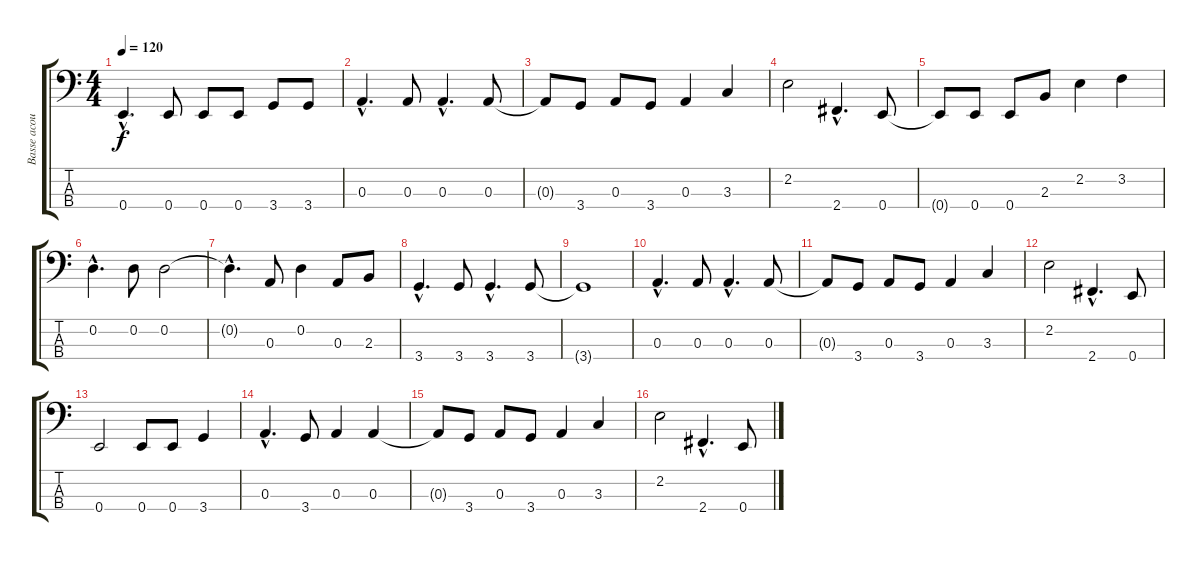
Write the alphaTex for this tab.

\track ("Basse acoustique   " "Basse acou") {instrument electricbassfinger}
\staff {score tabs}
\tuning (G2 D2 A1 E1) {hide}
\ts (4 4)
\tempo 120
\clef f4
\ks c
0.4{hac t}.4{d dy f} 0.4.8 0.4.8 0.4.8 3.4.8 3.4.8 |
0.3{hac}.4{d} 0.3.8 0.3{hac}.4{d} 0.3.8 |
0.3{t}.8 3.4.8 0.3.8 3.4.8 0.3.4 3.3.4 |
2.2.2 2.4{hac}.4{d} 0.4.8 |
0.4{t}.8 0.4.8 0.4.8 2.3.8 2.2.4 3.2.4 |
0.2{hac}.4{d} 0.2.8 0.2.2 |
0.2{hac t}.4{d} 0.3.8 0.2.4 0.3.8 2.3.8 |
3.4{hac}.4{d} 3.4.8 3.4{hac}.4{d} 3.4.8 |
3.4{t}.1 |
0.3{hac}.4{d} 0.3.8 0.3{hac}.4{d} 0.3.8 |
0.3{t}.8 3.4.8 0.3.8 3.4.8 0.3.4 3.3.4 |
2.2.2 2.4{hac}.4{d} 0.4.8 |
0.4.2 0.4.8 0.4.8 3.4.4 |
0.3{hac}.4{d} 3.4.8 0.3.4 0.3.4 |
0.3{t}.8 3.4.8 0.3.8 3.4.8 0.3.4 3.3.4 |
2.2.2 2.4{hac}.4{d} 0.4.8
